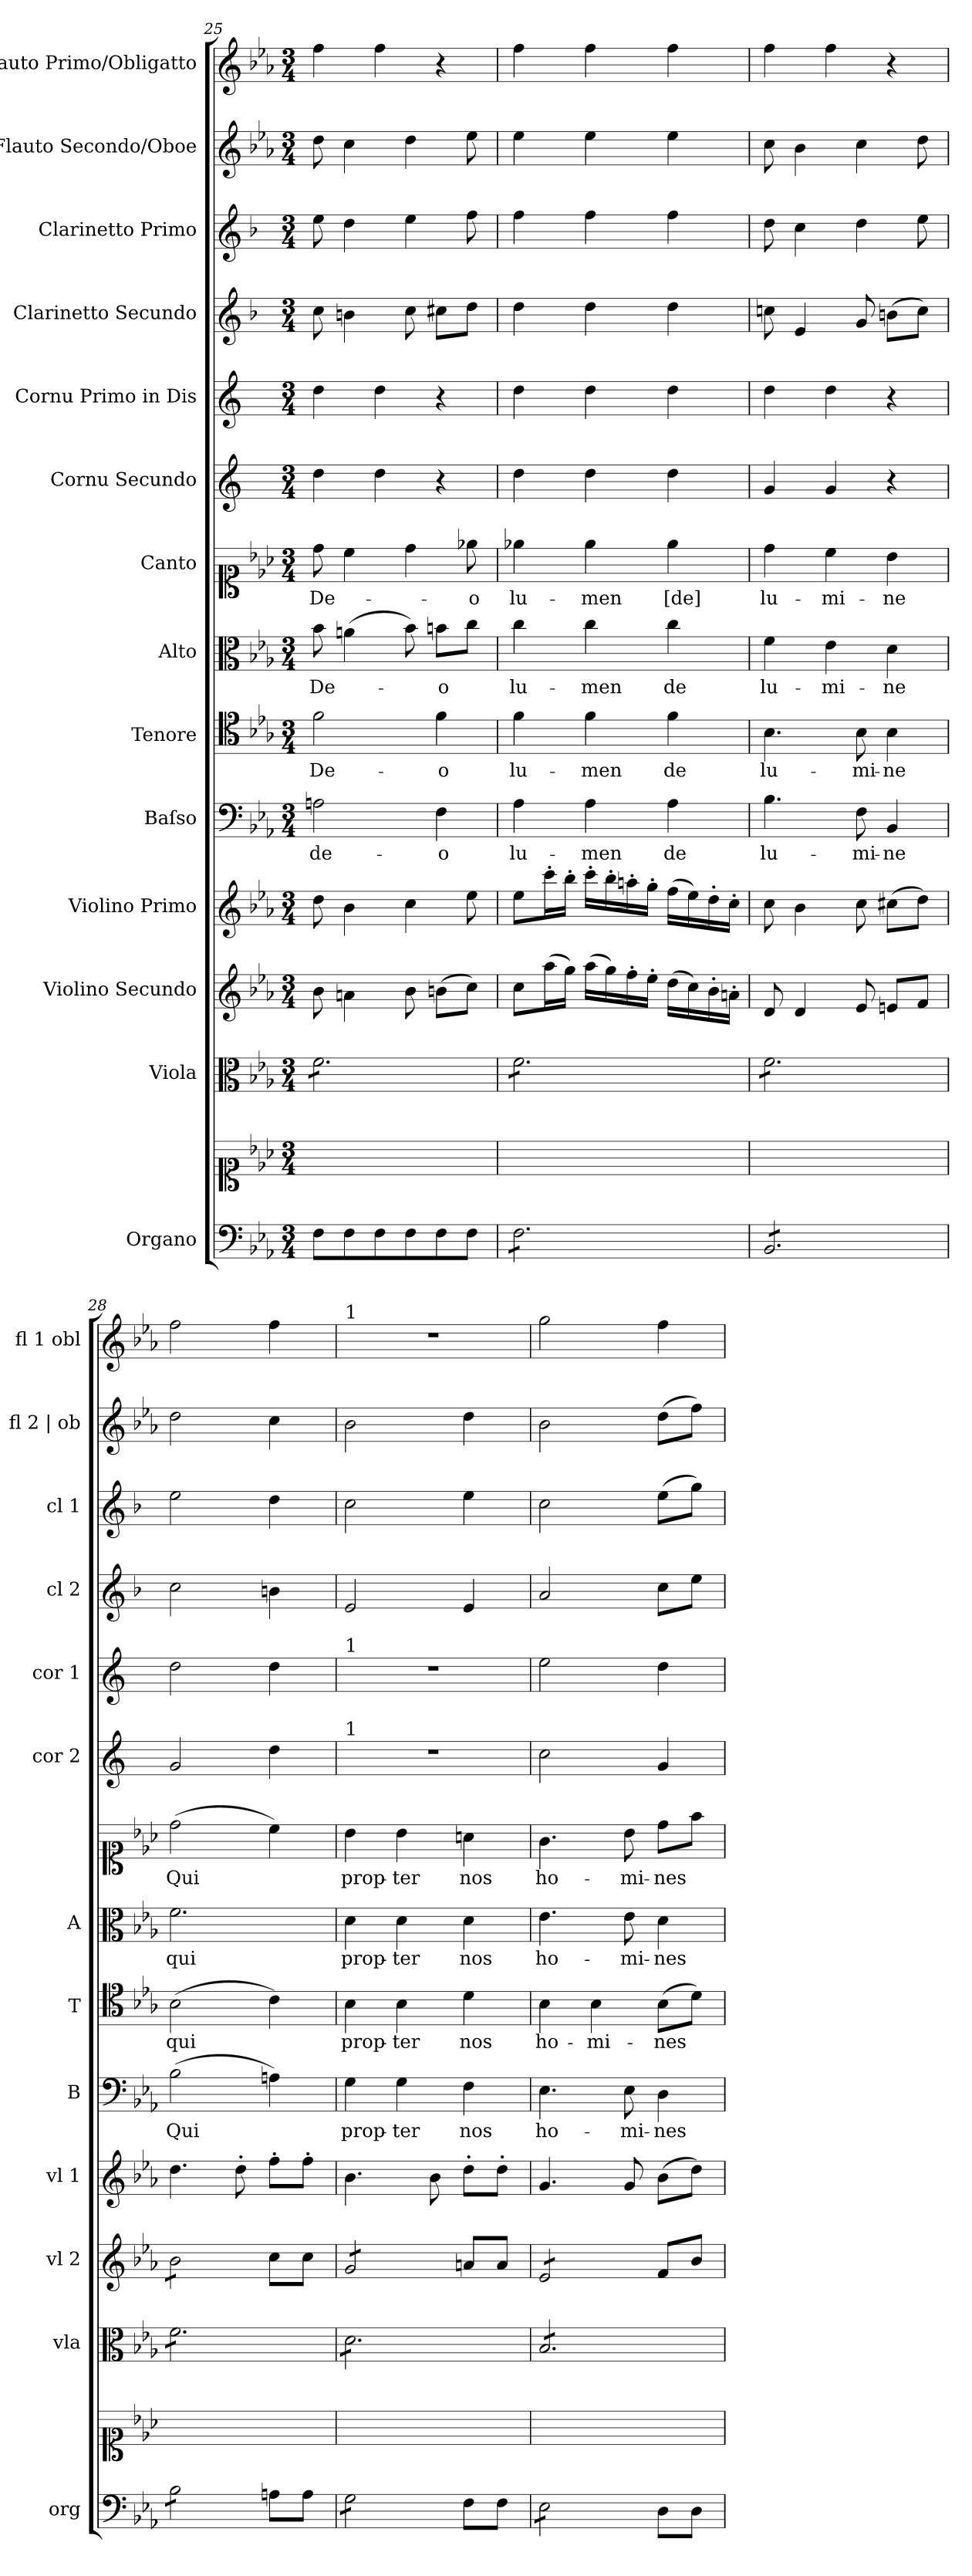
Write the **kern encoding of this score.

**kern	**kern	**kern	**kern	**kern	**kern	**text	**kern	**text	**kern	**text	**kern	**text	**kern	**kern	**kern	**kern	**kern	**kern
*part14	*part14	*part13	*part12	*part11	*part10	*part10	*part9	*part9	*part8	*part8	*part7	*part7	*part6	*part5	*part4	*part3	*part2	*part1
*staff15	*staff14	*staff13	*staff12	*staff11	*staff10	*staff10	*staff9	*staff9	*staff8	*staff8	*staff7	*staff7	*staff6	*staff5	*staff4	*staff3	*staff2	*staff1
*I"Organo	*	*I"Viola	*I"Violino Secundo	*I"Violino Primo	*I"Baſso	*	*I"Tenore	*	*I"Alto	*	*I"Canto	*	*I"Cornu Secundo	*I"Cornu Primo in Dis	*I"Clarinetto Secundo	*I"Clarinetto Primo	*I"Flauto Secondo/Oboe	*I"Flauto Primo/Obligatto
*I'org	*	*I'vla	*I'vl 2	*I'vl 1	*I'B	*	*I'T	*	*I'A	*	*	*	*I'cor 2	*I'cor 1	*I'cl 2	*I'cl 1	*I'fl 2 | ob	*I'fl 1 obl
*clefF4	*clefC1	*clefC3	*clefG2	*clefG2	*clefF4	*	*clefC4	*	*clefC3	*	*clefC1	*	*clefG2	*clefG2	*clefG2	*clefG2	*clefG2	*clefG2
*	*	*	*	*	*	*	*	*	*	*	*	*	*ITrd-2c-3	*ITrd-2c-3	*ITrd1c2	*ITrd1c2	*	*
*k[b-e-a-]	*k[b-e-a-]	*k[b-e-a-]	*k[b-e-a-]	*k[b-e-a-]	*k[b-e-a-]	*	*k[b-e-a-]	*	*k[b-e-a-]	*	*k[b-e-a-]	*	*k[b-e-a-]	*k[b-e-a-]	*k[b-e-a-]	*k[b-e-a-]	*k[b-e-a-]	*k[b-e-a-]
*E-:	*E-:	*E-:	*E-:	*E-:	*E-:	*	*E-:	*	*E-:	*	*E-:	*	*E-:	*E-:	*E-:	*E-:	*E-:	*E-:
*M3/4	*M3/4	*M3/4	*M3/4	*M3/4	*M3/4	*	*M3/4	*	*M3/4	*	*M3/4	*	*M3/4	*M3/4	*M3/4	*M3/4	*M3/4	*M3/4
=25	=25	=25	=25	=25	=25	=25	=25	=25	=25	=25	=25	=25	=25	=25	=25	=25	=25	=25
*	*	*tremolo	*	*	*	*	*	*	*	*	*	*	*	*	*	*	*	*
8F\L	2.ryy	8f\L	8b-\	8dd\	2An\	de-	2f\	De-	8b-\	De-	8dd\	De-	4ff\	4ff\	8b-\	8dd\	8dd\	4ff\
8F\	.	8f\	4an\	4b-\	.	.	.	.	(>4an\	.	4cc\	.	.	.	4an\	4cc\	4cc\	.
8F\	.	8f\	.	.	.	.	.	.	.	.	.	.	4ff\	4ff\	.	.	.	4ff\
8F\	.	8f\	8b-\	4cc\	.	.	.	.	8b-\)	.	4dd\	.	.	.	8b-\	4dd\	4dd\	.
8F\	.	8f\	(>8bn\L	.	4F\	-o	4f\	-o	8bn\L	-o	.	.	4r	4r	8bn\L	.	.	4r
8F\J	.	8f\J	8cc\J)	8ee-\	.	.	.	.	8cc\J	.	8ee-X\	-o	.	.	8cc\J	8ee-\	8ee-\	.
=26	=26	=26	=26	=26	=26	=26	=26	=26	=26	=26	=26	=26	=26	=26	=26	=26	=26	=26
*tremolo	*	*	*	*	*	*	*	*	*	*	*	*	*	*	*	*	*	*
8F\L	2.ryy	8f\L	8cc\L	8ee-\L	4A-\	lu-	4f\	lu-	4cc\	lu-	4ee-X\	lu-	4ff\	4ff\	4cc\	4ee-\	4ee-\	4ff\
8F\	.	8f\	(>16aa-\L	16ccc'>\L	.	.	.	.	.	.	.	.	.	.	.	.	.	.
.	.	.	16gg\JJ)	16bb-'>\JJ	.	.	.	.	.	.	.	.	.	.	.	.	.	.
8F\	.	8f\	(>16aa-\LL	16ccc'>\LL	4A-\	-men	4f\	-men	4cc\	-men	4ee-\	-men	4ff\	4ff\	4cc\	4ee-\	4ee-\	4ff\
.	.	.	16gg\)	16bb-'>\	.	.	.	.	.	.	.	.	.	.	.	.	.	.
8F\	.	8f\	16ff'>\	16aan'>\	.	.	.	.	.	.	.	.	.	.	.	.	.	.
.	.	.	16ee-'>\JJ	16gg'>\JJ	.	.	.	.	.	.	.	.	.	.	.	.	.	.
8F\	.	8f\	(>16dd\LL	(>16ff\LL	4A-\	de	4f\	de	4cc\	de	4ee-\	[de]	4ff\	4ff\	4cc\	4ee-\	4ee-\	4ff\
.	.	.	16cc\)	16ee-\)	.	.	.	.	.	.	.	.	.	.	.	.	.	.
8F\J	.	8f\J	16b-'>\	16dd'>\	.	.	.	.	.	.	.	.	.	.	.	.	.	.
.	.	.	16an'>\JJ	16cc'>\JJ	.	.	.	.	.	.	.	.	.	.	.	.	.	.
=27	=27	=27	=27	=27	=27	=27	=27	=27	=27	=27	=27	=27	=27	=27	=27	=27	=27	=27
8BB-/L	2.ryy	8f\L	8d/	8cc\	4.B-\	lu-	4.B-\	lu-	4f\	lu-	4dd\	lu-	4b-/	4ff\	8b-X\	8cc\	8cc\	4ff\
8BB-/	.	8f\	4d/	4b-\	.	.	.	.	.	.	.	.	.	.	4d/	4b-\	4b-\	.
8BB-/	.	8f\	.	.	.	.	.	.	4e-\	-mi-	4cc\	-mi-	4b-/	4ff\	.	.	.	4ff\
8BB-/	.	8f\	8e-/	8cc\	8F\	-mi-	8B-\	-mi-	.	.	.	.	.	.	8f/	4cc\	4cc\	.
8BB-/	.	8f\	8en/L	(>8cc#X\L	4BB-/	-ne	4B-\	-ne	4d\	-ne	4b-\	-ne	4r	4r	(>8an\L	.	.	4r
8BB-/J	.	8f\J	8f/J	8dd\J)	.	.	.	.	.	.	.	.	.	.	8b-\J)	8dd\	8dd\	.
=28	=28	=28	=28	=28	=28	=28	=28	=28	=28	=28	=28	=28	=28	=28	=28	=28	=28	=28
*	*	*	*tremolo	*	*	*	*	*	*	*	*	*	*	*	*	*	*	*
8B-\L	2.ryy	8f\L	8b-\L	4.dd\	(>2B-\	Qui	(>2B-\	qui	2.f\	qui	(>2dd\	Qui	2b-/	2ff\	2b-\	2dd\	2dd\	2ff\
8B-\	.	8f\	8b-\	.	.	.	.	.	.	.	.	.	.	.	.	.	.	.
8B-\	.	8f\	8b-\	.	.	.	.	.	.	.	.	.	.	.	.	.	.	.
8B-\J	.	8f\	8b-\J	8dd'>\	.	.	.	.	.	.	.	.	.	.	.	.	.	.
*	*	*	*Xtremolo	*	*	*	*	*	*	*	*	*	*	*	*	*	*	*
*Xtremolo	*	*	*	*	*	*	*	*	*	*	*	*	*	*	*	*	*	*
8An\L	.	8f\	8cc\L	8ff'>\L	4An\)	.	4c\)	.	.	.	4cc\)	.	4ff\	4ff\	4an\	4cc\	4cc\	4ff\
8A\J	.	8f\J	8cc\J	8ff'>\J	.	.	.	.	.	.	.	.	.	.	.	.	.	.
=29	=29	=29	=29	=29	=29	=29	=29	=29	=29	=29	=29	=29	=29	=29	=29	=29	=29	=29
!	!	!	!	!	!	!	!	!	!	!	!	!	!	!	!	!	!	!LO:TX:a:t=1
!	!	!	!	!	!	!	!	!	!	!	!	!	!	!LO:TX:a:t=1	!	!	!	!
!	!	!	!	!	!	!	!	!	!	!	!	!	!LO:TX:a:t=1	!	!	!	!	!
*tremolo	*	*	*	*	*	*	*	*	*	*	*	*	*	*	*	*	*	*
*	*	*	*tremolo	*	*	*	*	*	*	*	*	*	*	*	*	*	*	*
8G\L	2.ryy	8d\L	8g/L	4.b-\	4G\	prop-	4B-\	prop-	4d\	prop-	4b-\	prop-	2.r	2.r	2d/	2b-\	2b-\	2.r
8G\	.	8d\	8g/	.	.	.	.	.	.	.	.	.	.	.	.	.	.	.
8G\	.	8d\	8g/	.	4G\	-ter	4B-\	-ter	4d\	-ter	4b-\	-ter	.	.	.	.	.	.
8G\J	.	8d\	8g/J	8b-\	.	.	.	.	.	.	.	.	.	.	.	.	.	.
*	*	*	*Xtremolo	*	*	*	*	*	*	*	*	*	*	*	*	*	*	*
*Xtremolo	*	*	*	*	*	*	*	*	*	*	*	*	*	*	*	*	*	*
8F\L	.	8d\	8an/L	8dd'>\L	4F\	nos	4d\	nos	4d\	nos	4an\	nos	.	.	4d/	4dd\	4dd\	.
8F\J	.	8d\J	8a/J	8dd'>\J	.	.	.	.	.	.	.	.	.	.	.	.	.	.
=30	=30	=30	=30	=30	=30	=30	=30	=30	=30	=30	=30	=30	=30	=30	=30	=30	=30	=30
*tremolo	*	*	*	*	*	*	*	*	*	*	*	*	*	*	*	*	*	*
*	*	*	*tremolo	*	*	*	*	*	*	*	*	*	*	*	*	*	*	*
8E-\L	2.ryy	8B-/L	8e-/L	4.g/	4.E-\	ho-	4B-\	ho-	4.e-\	ho-	4.g\	ho-	2ee-\	2gg\	2g/	2b-\	2b-\	2gg\
8E-\	.	8B-/	8e-/	.	.	.	.	.	.	.	.	.	.	.	.	.	.	.
8E-\	.	8B-/	8e-/	.	.	.	4B-\	-mi-	.	.	.	.	.	.	.	.	.	.
8E-\J	.	8B-/	8e-/J	8g/	8E-\	-mi-	.	.	8e-\	-mi-	8b-\	-mi-	.	.	.	.	.	.
*	*	*	*Xtremolo	*	*	*	*	*	*	*	*	*	*	*	*	*	*	*
*Xtremolo	*	*	*	*	*	*	*	*	*	*	*	*	*	*	*	*	*	*
8D\L	.	8B-/	8f/L	(>8b-\L	4D\	-nes	(>8B-\L	-nes	4d\	-nes	8dd\L	-nes	4b-/	4ff\	8b-\L	(>8dd\L	(>8dd\L	4ff\
8D\J	.	8B-/J	8b-/J	8dd\J)	.	.	8d\J)	.	.	.	8ff\J	.	.	.	8dd\J	8ff\J)	8ff\J)	.
*	*	*Xtremolo	*	*	*	*	*	*	*	*	*	*	*	*	*	*	*	*
=	=	=	=	=	=	=	=	=	=	=	=	=	=	=	=	=	=	=
*-	*-	*-	*-	*-	*-	*-	*-	*-	*-	*-	*-	*-	*-	*-	*-	*-	*-	*-
